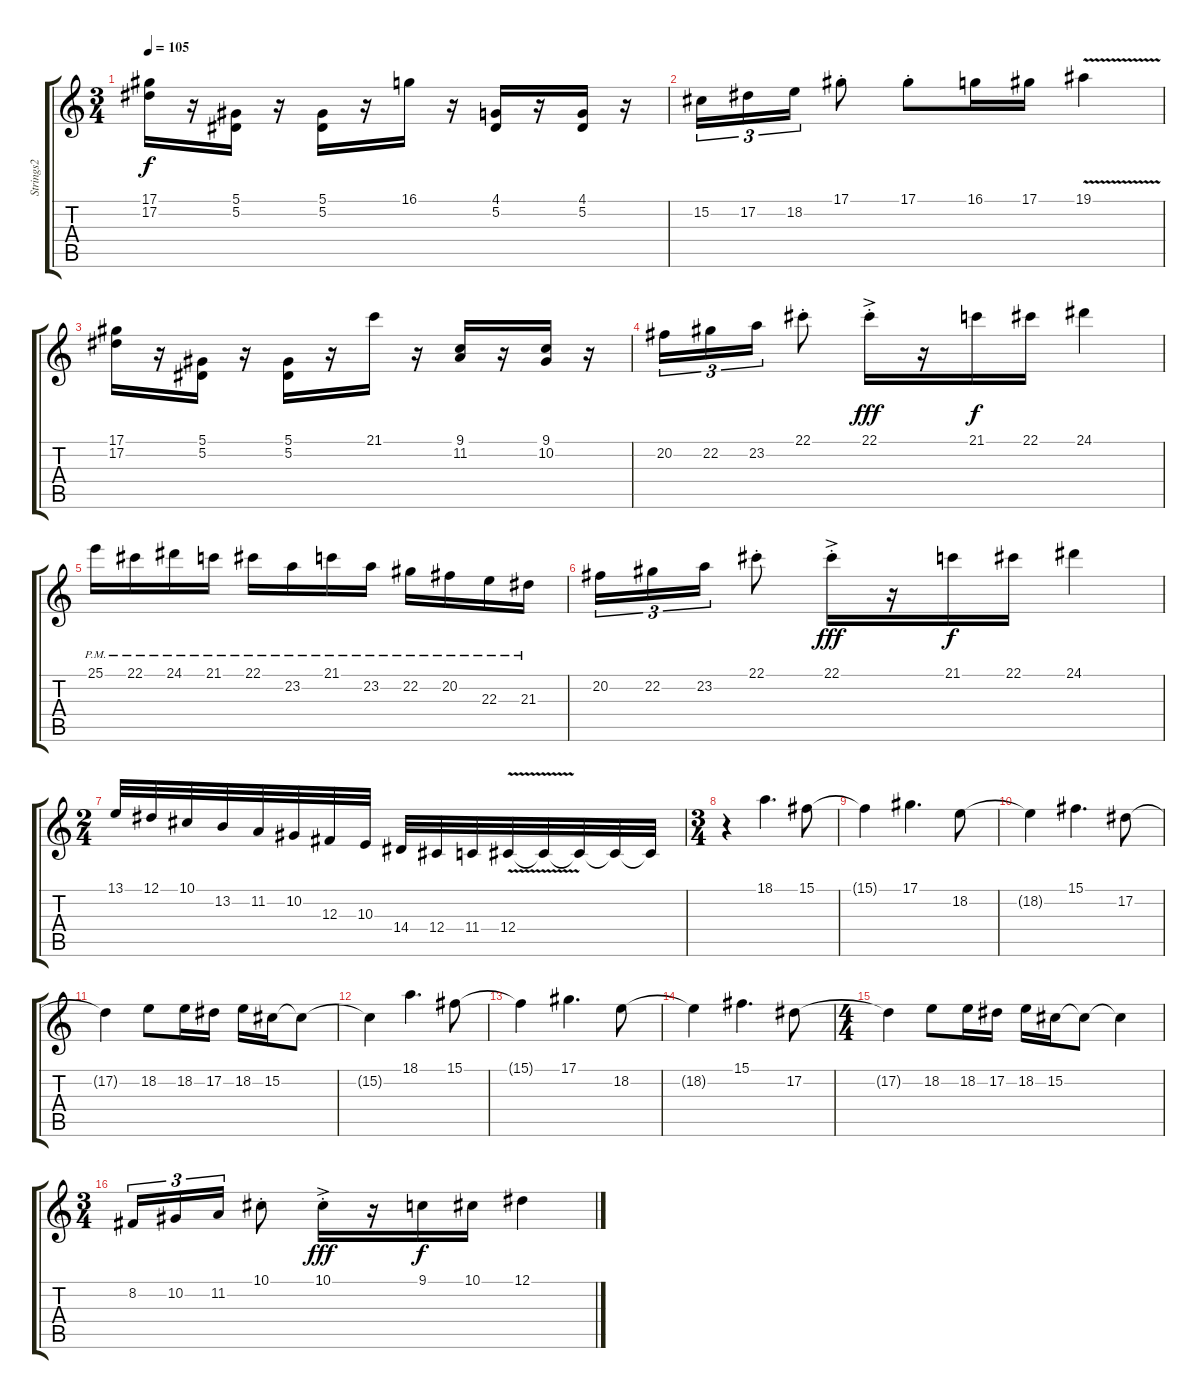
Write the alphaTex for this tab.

\track ("Strings2" "Strings2") {instrument stringensemble1}
\staff {score tabs}
\tuning (Eb4 Bb3 Gb3 Db3 Ab2 Eb2) {hide}
\ts (3 4)
\tempo 105
\clef g2
\ks c
(17.1 17.2).16{dy f} r.16 (5.1 5.2).16 r.16 (5.1 5.2).16 r.16 16.1.16 r.16 (4.1 5.2).16 r.16 (4.1 5.2).16 r.16 |
15.2.16{tu (3 2)} 17.2.16{tu (3 2)} 18.2.16{tu (3 2)} 17.1{st}.8 17.1{st}.8 16.1.16 17.1.16 19.1{v}.4 |
(17.1 17.2).16 r.16 (5.1 5.2).16 r.16 (5.1 5.2).16 r.16 21.1.16 r.16 (9.1 11.2).16 r.16 (9.1 10.2).16 r.16 |
20.2.16{tu (3 2)} 22.2.16{tu (3 2)} 23.2.16{tu (3 2)} 22.1{st}.8 22.1{ac st}.16{dy fff} r.16 21.1.16{dy f} 22.1.16 24.1.4 |
25.1{pm}.16 22.1{pm}.16 24.1{pm}.16 21.1{pm}.16 22.1{pm}.16 23.2{pm}.16 21.1{pm}.16 23.2{pm}.16 22.2{pm}.16 20.2{pm}.16 22.3{pm}.16 21.3{pm}.16 |
20.2.16{tu (3 2)} 22.2.16{tu (3 2)} 23.2.16{tu (3 2)} 22.1{st}.8 22.1{ac st}.16{dy fff} r.16 21.1.16{dy f} 22.1.16 24.1.4 |
\ts (2 4)
13.1.32 12.1.32 10.1.32 13.2.32 11.2.32 10.2.32 12.3.32 10.3.32 14.4.32 12.4.32 11.4.32 12.4{v}.32 12.4{t}.32 12.4{t}.32 12.4{t}.32 12.4{t}.32 |
\ts (3 4)
r.4 18.1.4{d} 15.1.8 |
15.1{t}.4 17.1.4{d} 18.2.8 |
18.2{t}.4 15.1.4{d} 17.2.8 |
17.2{t}.4 18.2.8 18.2.16 17.2.16 18.2.16 15.2.16 15.2{t}.8 |
15.2{t}.4 18.1.4{d} 15.1.8 |
15.1{t}.4 17.1.4{d} 18.2.8 |
18.2{t}.4 15.1.4{d} 17.2.8 |
\ts (4 4)
17.2{t}.4 18.2.8 18.2.16 17.2.16 18.2.16 15.2.16 15.2{t}.8 15.2{t}.4 |
\ts (3 4)
8.2.16{tu (3 2)} 10.2.16{tu (3 2)} 11.2.16{tu (3 2)} 10.1{st}.8 10.1{ac st}.16{dy fff} r.16 9.1.16{dy f} 10.1.16 12.1.4
